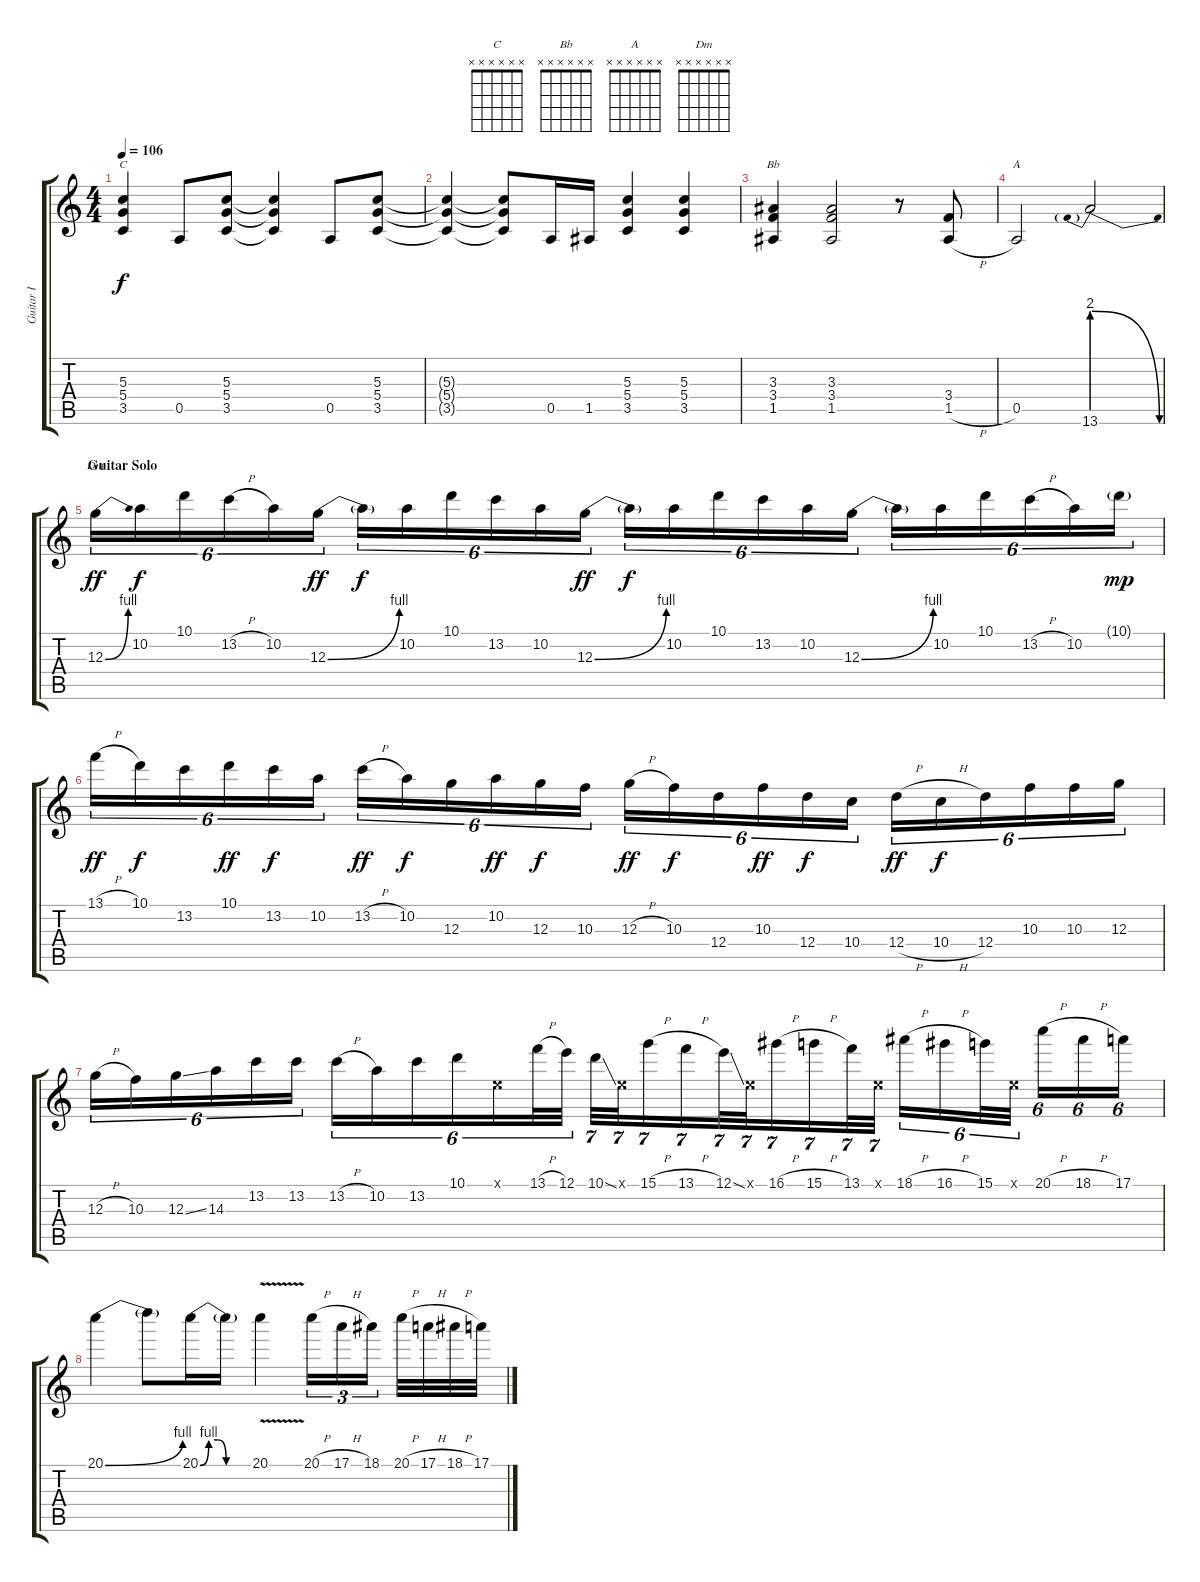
\track ("Guitar I" "Guitar I") {instrument overdrivenguitar}
\staff {score tabs}
\tuning (E4 B3 G3 D3 A2 E2) {hide}
\chord ("C" x x x x x x)
\chord ("Bb" x x x x x x)
\chord ("A" x x x x x x)
\chord ("Dm" x x x x x x)
\ts (4 4)
\tempo 106
\clef g2
\ks c
(5.3 5.4 3.5).4{ch "C" dy f} 0.5.8 (5.3 5.4 3.5).8 (5.3{t} 5.4{t} 3.5{t}).4 0.5.8 (5.3 5.4 3.5).8 |
(5.3{t} 5.4{t} 3.5{t}).4 (5.3{t} 5.4{t} 3.5{t}).8 0.5.16 1.5.16 (5.3 5.4 3.5).4 (5.3 5.4 3.5).4 |
(3.3 3.4 1.5).4{ch "Bb"} (3.3 3.4 1.5).2 r.8 (3.4 1.5{h}).8 |
0.5.2{ch "A"} 13.6{be (prebendrelease 0 8 60 0)}.2 |
\section ("" "Guitar Solo")
12.3{be (bend 0 0 60 4)}.16{tu (6 4) ch "Dm" dy ff} 10.2.16{tu (6 4) dy f} 10.1.16{tu (6 4)} 13.2{h}.16{tu (6 4)} 10.2.16{tu (6 4)} 12.3{be (bend 0 0 60 4)}.16{tu (6 4) dy ff} 12.3{t}.16{tu (6 4) dy f} 10.2.16{tu (6 4)} 10.1.16{tu (6 4)} 13.2.16{tu (6 4)} 10.2.16{tu (6 4)} 12.3{be (bend 0 0 60 4)}.16{tu (6 4) dy ff} 12.3{t}.16{tu (6 4) dy f} 10.2.16{tu (6 4)} 10.1.16{tu (6 4)} 13.2.16{tu (6 4)} 10.2.16{tu (6 4)} 12.3{be (bend 0 0 60 4)}.16{tu (6 4)} 12.3{t}.16{tu (6 4)} 10.2.16{tu (6 4)} 10.1.16{tu (6 4)} 13.2{h}.16{tu (6 4)} 10.2.16{tu (6 4)} 10.1{g}.16{tu (6 4) dy mp} |
13.1{h}.16{tu (6 4) dy ff} 10.1.16{tu (6 4) dy f} 13.2.16{tu (6 4)} 10.1.16{tu (6 4) dy ff} 13.2.16{tu (6 4) dy f} 10.2.16{tu (6 4)} 13.2{h}.16{tu (6 4) dy ff} 10.2.16{tu (6 4) dy f} 12.3.16{tu (6 4)} 10.2.16{tu (6 4) dy ff} 12.3.16{tu (6 4) dy f} 10.3.16{tu (6 4)} 12.3{h}.16{tu (6 4) dy ff} 10.3.16{tu (6 4) dy f} 12.4.16{tu (6 4)} 10.3.16{tu (6 4) dy ff} 12.4.16{tu (6 4) dy f} 10.4.16{tu (6 4)} 12.4{h}.16{tu (6 4) dy ff} 10.4{h}.16{tu (6 4) dy f} 12.4.16{tu (6 4)} 10.3.16{tu (6 4)} 10.3.16{tu (6 4)} 12.3.16{tu (6 4)} |
12.3{h}.16{tu (6 4)} 10.3.16{tu (6 4)} 12.3{ss}.16{tu (6 4)} 14.3.16{tu (6 4)} 13.2.16{tu (6 4)} 13.2.16{tu (6 4)} 13.2{h}.16{tu (6 4)} 10.2.16{tu (6 4)} 13.2.16{tu (6 4)} 10.1.16{tu (6 4)} 0.1{x}.16{tu (6 4)} 13.1{h}.32{tu (6 4)} 12.1.32{tu (6 4)} 10.1{ss}.32{tu (7 4)} 0.1{x}.32{tu (7 4)} 15.1{h}.16{tu (7 4)} 13.1{h}.16{tu (7 4)} 12.1{ss}.32{tu (7 4)} 0.1{x}.32{tu (7 4)} 16.1{h}.16{tu (7 4)} 15.1{h}.16{tu (7 4)} 13.1.32{tu (7 4)} 0.1{x}.32{tu (7 4)} 18.1{h}.16{tu (6 4)} 16.1{h}.16{tu (6 4)} 15.1.32{tu (6 4)} 0.1{x}.32{tu (6 4)} 20.1{h}.16{tu (6 4)} 18.1{h}.16{tu (6 4)} 17.1.16{tu (6 4)} |
20.1{be (bend 0 0 60 4)}.4 20.1{t}.8 20.1{be (custom 0 0 10 4 20 4 30 0 60 0)}.16 20.1{t}.16 20.1{v}.4 20.1{h}.16{tu (3 2)} 17.1{h}.16{tu (3 2)} 18.1.16{tu (3 2)} 20.1{h}.32 17.1{h}.32 18.1{h}.32 17.1.32
